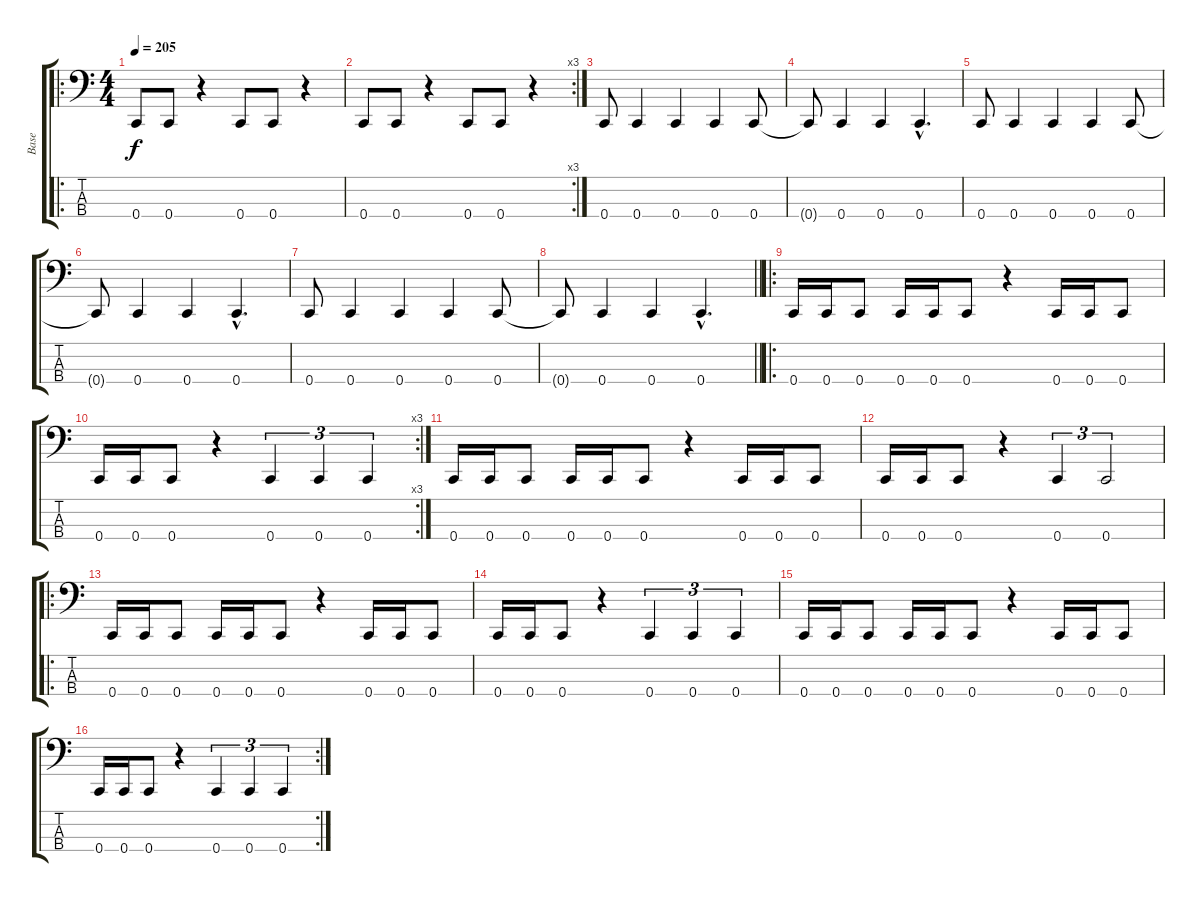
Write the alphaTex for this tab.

\track ("Base" "Base") {instrument electricbassfinger}
\staff {score tabs}
\tuning (F2 C2 G1 C1) {hide}
\ro
\ts (4 4)
\tempo 205
\clef f4
\ks c
0.4.8{dy f} 0.4.8 r.4 0.4.8 0.4.8 r.4 |
\rc 3
0.4.8 0.4.8 r.4 0.4.8 0.4.8 r.4 |
0.4.8 0.4.4 0.4.4 0.4.4 0.4.8 |
0.4{t}.8 0.4.4 0.4.4 0.4{hac}.4{d} |
0.4.8 0.4.4 0.4.4 0.4.4 0.4.8 |
0.4{t}.8 0.4.4 0.4.4 0.4{hac}.4{d} |
0.4.8 0.4.4 0.4.4 0.4.4 0.4.8 |
\barLineRight lightlight
0.4{t}.8 0.4.4 0.4.4 0.4{hac}.4{d} |
\ro
0.4.16 0.4.16 0.4.8 0.4.16 0.4.16 0.4.8 r.4 0.4.16 0.4.16 0.4.8 |
\rc 3
0.4.16 0.4.16 0.4.8 r.4 0.4.4{tu (3 2)} 0.4.4{tu (3 2)} 0.4.4{tu (3 2)} |
0.4.16 0.4.16 0.4.8 0.4.16 0.4.16 0.4.8 r.4 0.4.16 0.4.16 0.4.8 |
0.4.16 0.4.16 0.4.8 r.4 0.4.4{tu (3 2)} 0.4.2{tu (3 2)} |
\ro
0.4.16 0.4.16 0.4.8 0.4.16 0.4.16 0.4.8 r.4 0.4.16 0.4.16 0.4.8 |
0.4.16 0.4.16 0.4.8 r.4 0.4.4{tu (3 2)} 0.4.4{tu (3 2)} 0.4.4{tu (3 2)} |
0.4.16 0.4.16 0.4.8 0.4.16 0.4.16 0.4.8 r.4 0.4.16 0.4.16 0.4.8 |
\rc 2
0.4.16 0.4.16 0.4.8 r.4 0.4.4{tu (3 2)} 0.4.4{tu (3 2)} 0.4.4{tu (3 2)}
